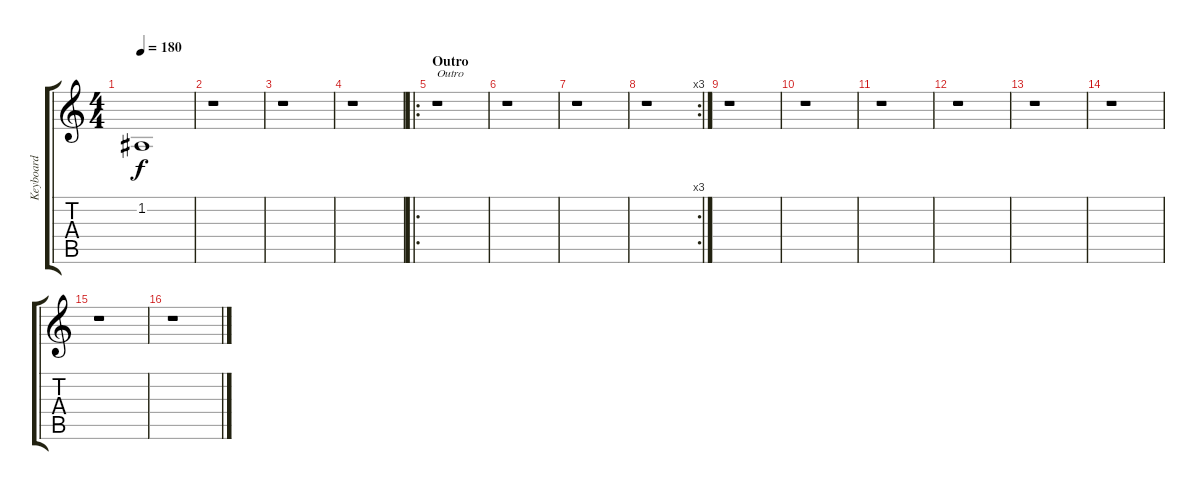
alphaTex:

\track ("Keyboard" "Keyboard") {instrument tubularbells}
\staff {score tabs}
\tuning (D4 A3 F3 C3 G2 C2) {hide}
\ts (4 4)
\tempo 180
\clef g2
\ks c
1.2.1{dy f} |
r.1 |
r.1 |
r.1 |
\ro
\section ("" "Outro")
r.1{txt "Outro"} |
r.1 |
r.1 |
\rc 3
r.1 |
r.1 |
r.1 |
r.1 |
r.1 |
r.1 |
r.1 |
r.1 |
r.1
